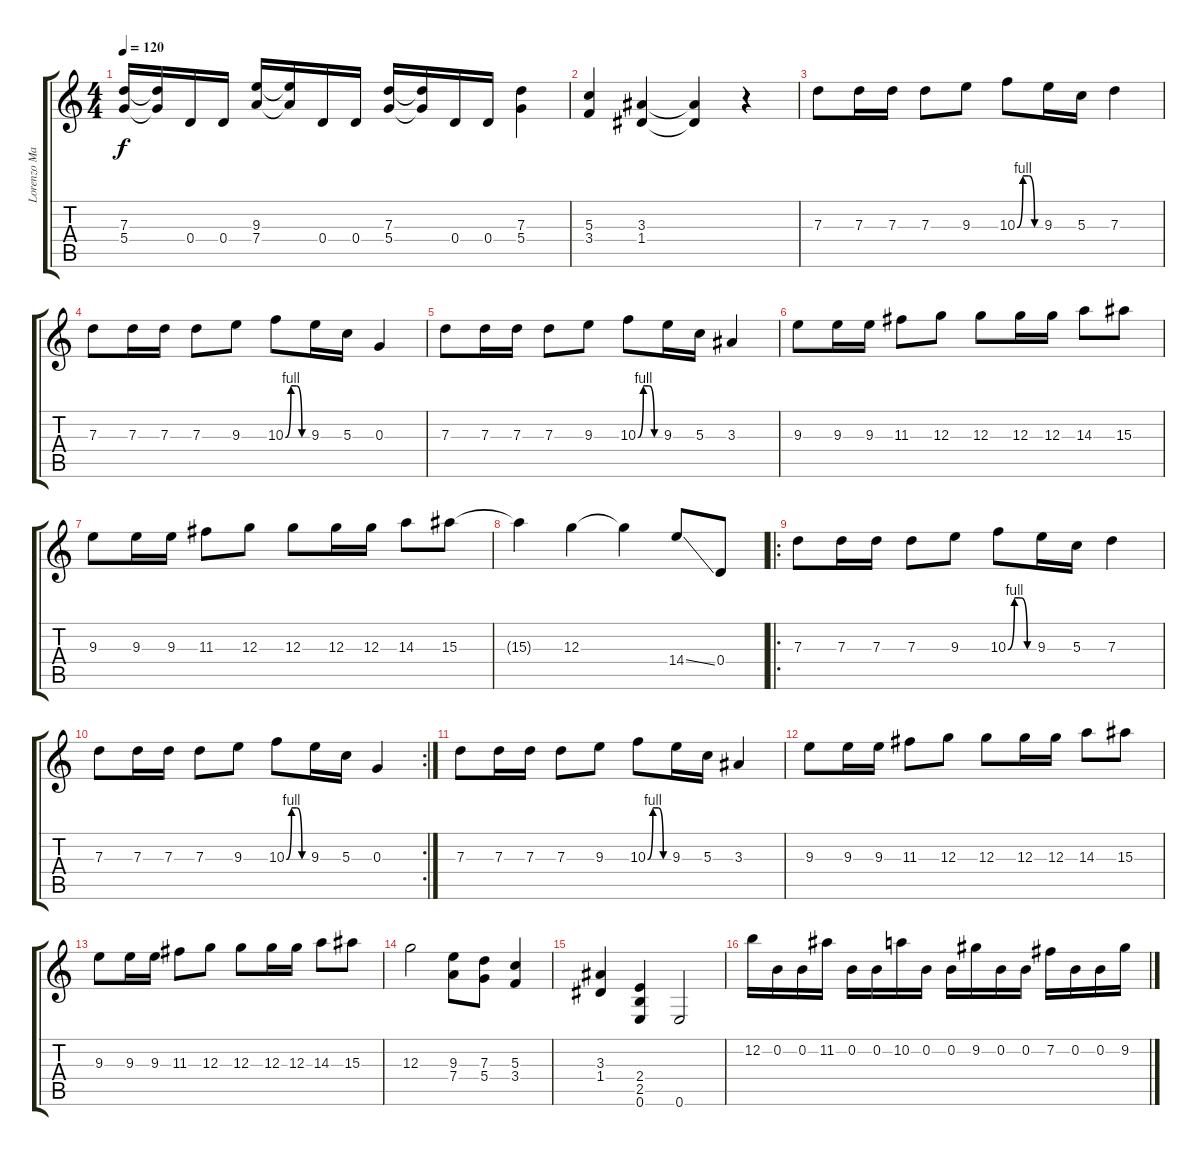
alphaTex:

\track ("Lorenzo Marcelloni" "Lorenzo Ma") {instrument distortionguitar}
\staff {score tabs}
\tuning (E4 B3 G3 D3 A2 E2) {hide}
\ts (4 4)
\tempo 120
\clef g2
\ks c
(7.3 5.4).16{dy f} (7.3{t} 5.4{t}).16 0.4.16 0.4.16 (9.3 7.4).16 (9.3{t} 7.4{t}).16 0.4.16 0.4.16 (7.3 5.4).16 (7.3{t} 5.4{t}).16 0.4.16 0.4.16 (7.3 5.4).4 |
(5.3 3.4).4 (3.3 1.4).4 (3.3{t} 1.4{t}).4 r.4 |
7.3.8 7.3.16 7.3.16 7.3.8 9.3.8 10.3{be (custom 0 0 15 4 30 4 45 0 60 0)}.8 9.3.16 5.3.16 7.3.4 |
7.3.8 7.3.16 7.3.16 7.3.8 9.3.8 10.3{be (custom 0 0 15 4 30 4 45 0 60 0)}.8 9.3.16 5.3.16 0.3.4 |
7.3.8 7.3.16 7.3.16 7.3.8 9.3.8 10.3{be (custom 0 0 15 4 30 4 45 0 60 0)}.8 9.3.16 5.3.16 3.3.4 |
9.3.8 9.3.16 9.3.16 11.3.8 12.3.8 12.3.8 12.3.16 12.3.16 14.3.8 15.3.8 |
9.3.8 9.3.16 9.3.16 11.3.8 12.3.8 12.3.8 12.3.16 12.3.16 14.3.8 15.3.8 |
15.3{t}.4 12.3.4 12.3{t}.4 14.4{ss}.8 0.4.8 |
\ro
7.3.8 7.3.16 7.3.16 7.3.8 9.3.8 10.3{be (custom 0 0 15 4 30 4 45 0 60 0)}.8 9.3.16 5.3.16 7.3.4 |
\rc 2
7.3.8 7.3.16 7.3.16 7.3.8 9.3.8 10.3{be (custom 0 0 15 4 30 4 45 0 60 0)}.8 9.3.16 5.3.16 0.3.4 |
7.3.8 7.3.16 7.3.16 7.3.8 9.3.8 10.3{be (custom 0 0 15 4 30 4 45 0 60 0)}.8 9.3.16 5.3.16 3.3.4 |
9.3.8 9.3.16 9.3.16 11.3.8 12.3.8 12.3.8 12.3.16 12.3.16 14.3.8 15.3.8 |
9.3.8 9.3.16 9.3.16 11.3.8 12.3.8 12.3.8 12.3.16 12.3.16 14.3.8 15.3.8 |
12.3.2 (9.3 7.4).8 (7.3 5.4).8 (5.3 3.4).4 |
(3.3 1.4).4 (2.4 2.5 0.6).4 0.6.2 |
12.2.16 0.2.16 0.2.16 11.2.16 0.2.16 0.2.16 10.2.16 0.2.16 0.2.16 9.2.16 0.2.16 0.2.16 7.2.16 0.2.16 0.2.16 9.2.16
